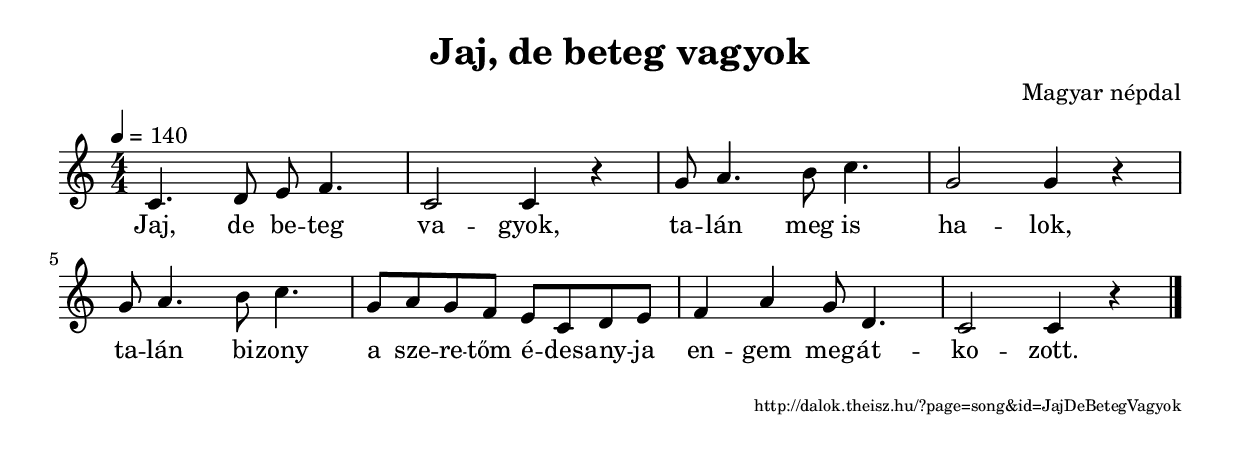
\version "2.10.33"


\header {
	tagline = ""	title = "Jaj, de beteg vagyok"
	composer = "Magyar népdal"
}

VoiceA = { \key c \major \override Staff.TimeSignature #'style = #'()  \time 4/4 \tempo 4=140
	\relative f' { c4. d8 e f4. c2 c4 r
g'8 a4. b8 c4. g2 g4 r
g8 a4. b8 c4. g8 a g f e c d e
f4 a g8 d4. c2 c4 r \bar "|."
	}
}
SplitLyricsA = \lyricmode { 
Jaj, de be -- teg va -- gyok,
ta -- lán meg is ha -- lok,
ta -- lán bi -- zony a sze -- re -- tőm é -- des -- any -- ja
en -- gem meg -- át -- ko -- zott.
}
\score {
	<<
		\context Voice = songStaff { \VoiceA }
		\lyricsto "songStaff" \new Lyrics \SplitLyricsA
	>>
	\layout {
		indent = #0
	}
}

\score {
	<<
		\context Voice = songStaff { \VoiceA }
	>>
	\midi {
	}
}

\markup { \fill-line { \hspace #1 \super http://dalok.theisz.hu/?page=song&id=JajDeBetegVagyok } }

\paper {
}
